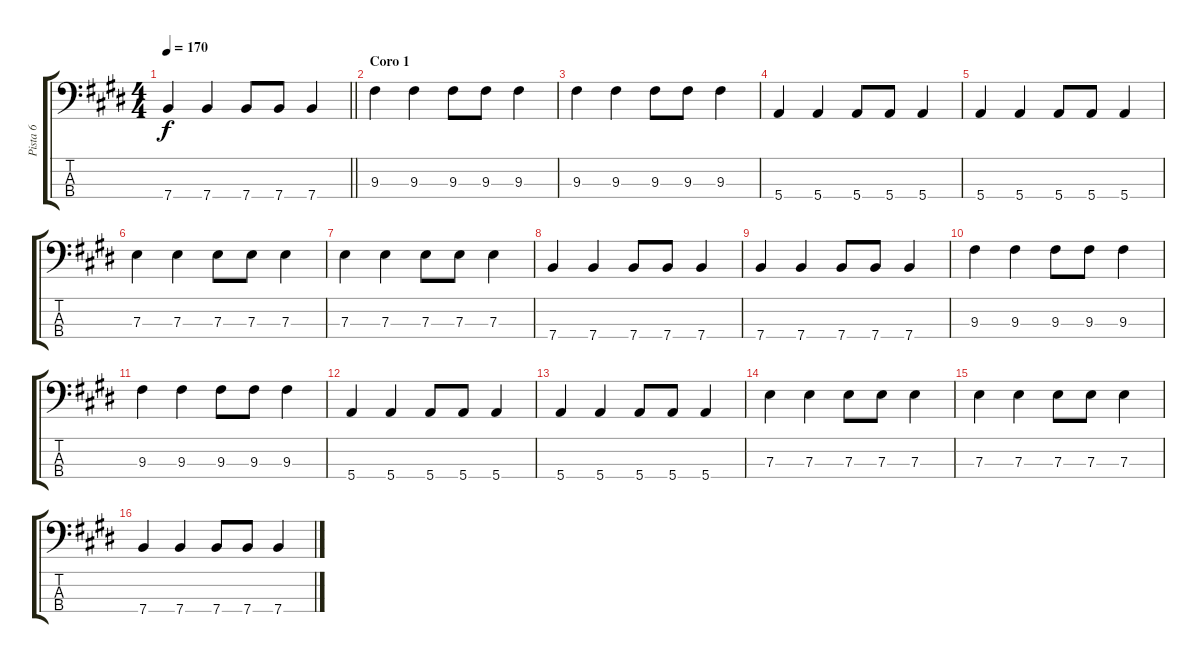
\track ("Pista 6" "Pista 6") {instrument electricbassfinger}
\staff {score tabs}
\tuning (G2 D2 A1 E1) {hide}
\ts (4 4)
\tempo 170
\clef f4
\barLineRight lightlight
\ks e
7.4.4{dy f} 7.4.4 7.4.8 7.4.8 7.4.4 |
\section ("" "Coro 1")
9.3.4 9.3.4 9.3.8 9.3.8 9.3.4 |
9.3.4 9.3.4 9.3.8 9.3.8 9.3.4 |
5.4.4 5.4.4 5.4.8 5.4.8 5.4.4 |
5.4.4 5.4.4 5.4.8 5.4.8 5.4.4 |
7.3.4 7.3.4 7.3.8 7.3.8 7.3.4 |
7.3.4 7.3.4 7.3.8 7.3.8 7.3.4 |
7.4.4 7.4.4 7.4.8 7.4.8 7.4.4 |
7.4.4 7.4.4 7.4.8 7.4.8 7.4.4 |
9.3.4 9.3.4 9.3.8 9.3.8 9.3.4 |
9.3.4 9.3.4 9.3.8 9.3.8 9.3.4 |
5.4.4 5.4.4 5.4.8 5.4.8 5.4.4 |
5.4.4 5.4.4 5.4.8 5.4.8 5.4.4 |
7.3.4 7.3.4 7.3.8 7.3.8 7.3.4 |
7.3.4 7.3.4 7.3.8 7.3.8 7.3.4 |
7.4.4 7.4.4 7.4.8 7.4.8 7.4.4
